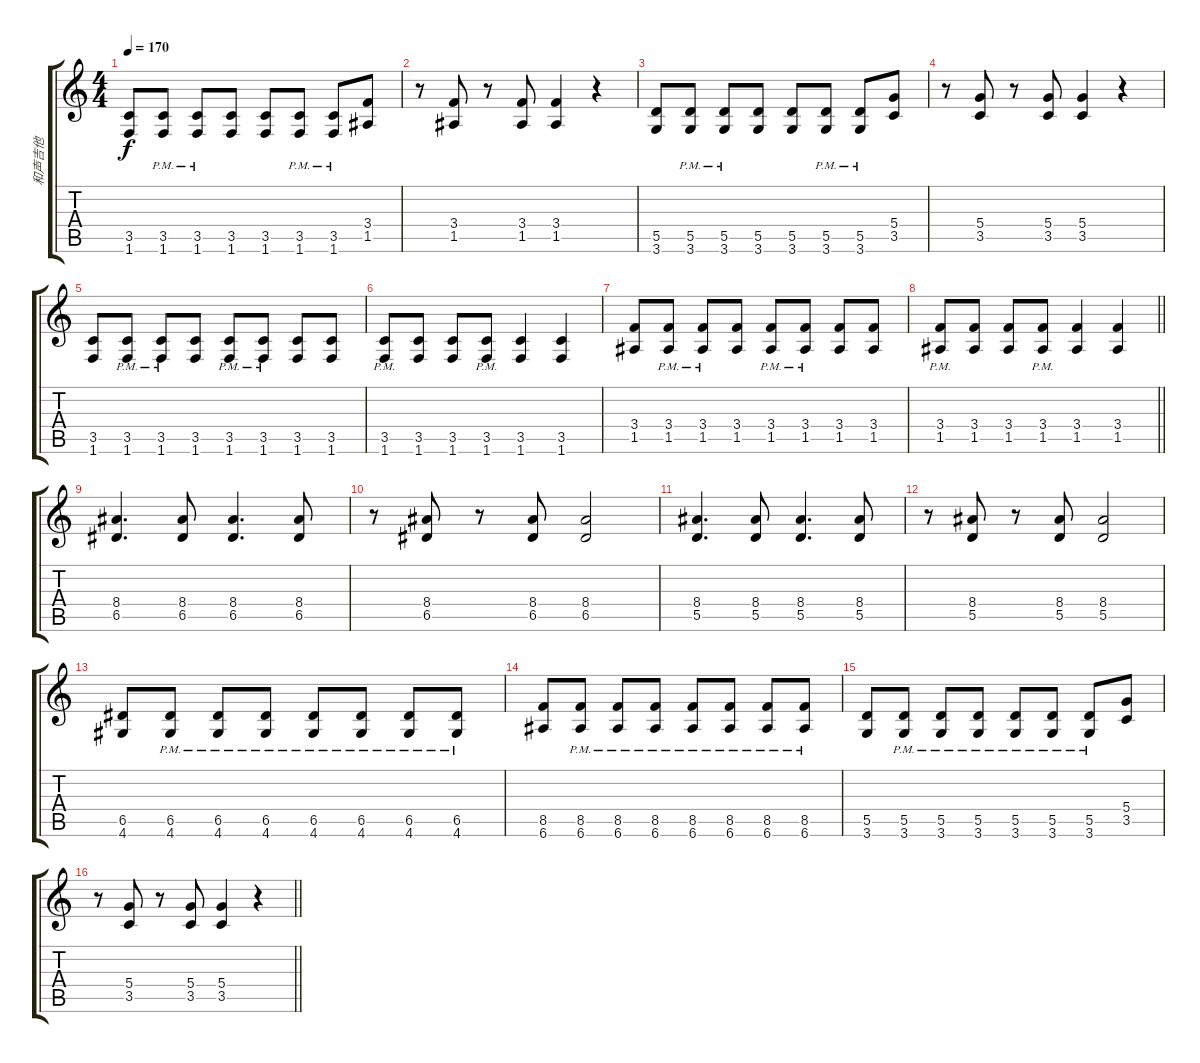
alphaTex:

\track ("和声吉他" "和声吉他") {instrument overdrivenguitar}
\staff {score tabs}
\tuning (E4 B3 G3 D3 A2 E2) {hide}
\ts (4 4)
\tempo 170
\clef g2
\ks c
(3.5 1.6).8{dy f} (3.5{pm} 1.6{pm}).8 (3.5{pm} 1.6{pm}).8 (3.5 1.6).8 (3.5 1.6).8 (3.5{pm} 1.6{pm}).8 (3.5{pm} 1.6{pm}).8 (3.4 1.5).8 |
r.8 (3.4 1.5).8 r.8 (3.4 1.5).8 (3.4 1.5).4 r.4 |
(5.5 3.6).8 (5.5{pm} 3.6{pm}).8 (5.5{pm} 3.6{pm}).8 (5.5 3.6).8 (5.5 3.6).8 (5.5{pm} 3.6{pm}).8 (5.5{pm} 3.6{pm}).8 (5.4 3.5).8 |
r.8 (5.4 3.5).8 r.8 (5.4 3.5).8 (5.4 3.5).4 r.4 |
(3.5 1.6).8 (3.5{pm} 1.6{pm}).8 (3.5{pm} 1.6{pm}).8 (3.5 1.6).8 (3.5{pm} 1.6{pm}).8 (3.5{pm} 1.6{pm}).8 (3.5 1.6).8 (3.5 1.6).8 |
(3.5{pm} 1.6{pm}).8 (3.5 1.6).8 (3.5 1.6).8 (3.5{pm} 1.6{pm}).8 (3.5 1.6).4 (3.5 1.6).4 |
(3.4 1.5).8 (3.4{pm} 1.5{pm}).8 (3.4{pm} 1.5{pm}).8 (3.4 1.5).8 (3.4{pm} 1.5{pm}).8 (3.4{pm} 1.5{pm}).8 (3.4 1.5).8 (3.4 1.5).8 |
\barLineRight lightlight
(3.4{pm} 1.5{pm}).8 (3.4 1.5).8 (3.4 1.5).8 (3.4{pm} 1.5{pm}).8 (3.4 1.5).4 (3.4 1.5).4 |
(8.4 6.5).4{d} (8.4 6.5).8 (8.4 6.5).4{d} (8.4 6.5).8 |
r.8 (8.4 6.5).8 r.8 (8.4 6.5).8 (8.4 6.5).2 |
(8.4 5.5).4{d} (8.4 5.5).8 (8.4 5.5).4{d} (8.4 5.5).8 |
r.8 (8.4 5.5).8 r.8 (8.4 5.5).8 (8.4 5.5).2 |
(6.5 4.6).8 (6.5{pm} 4.6{pm}).8 (6.5{pm} 4.6{pm}).8 (6.5{pm} 4.6{pm}).8 (6.5{pm} 4.6{pm}).8 (6.5{pm} 4.6{pm}).8 (6.5{pm} 4.6{pm}).8 (6.5{pm} 4.6{pm}).8 |
(8.5 6.6).8 (8.5{pm} 6.6{pm}).8 (8.5{pm} 6.6{pm}).8 (8.5{pm} 6.6{pm}).8 (8.5{pm} 6.6{pm}).8 (8.5{pm} 6.6{pm}).8 (8.5{pm} 6.6{pm}).8 (8.5{pm} 6.6{pm}).8 |
(5.5 3.6).8 (5.5{pm} 3.6{pm}).8 (5.5{pm} 3.6{pm}).8 (5.5{pm} 3.6{pm}).8 (5.5{pm} 3.6{pm}).8 (5.5{pm} 3.6{pm}).8 (5.5{pm} 3.6{pm}).8 (5.4 3.5).8 |
\barLineRight lightlight
r.8 (5.4 3.5).8 r.8 (5.4 3.5).8 (5.4 3.5).4 r.4
